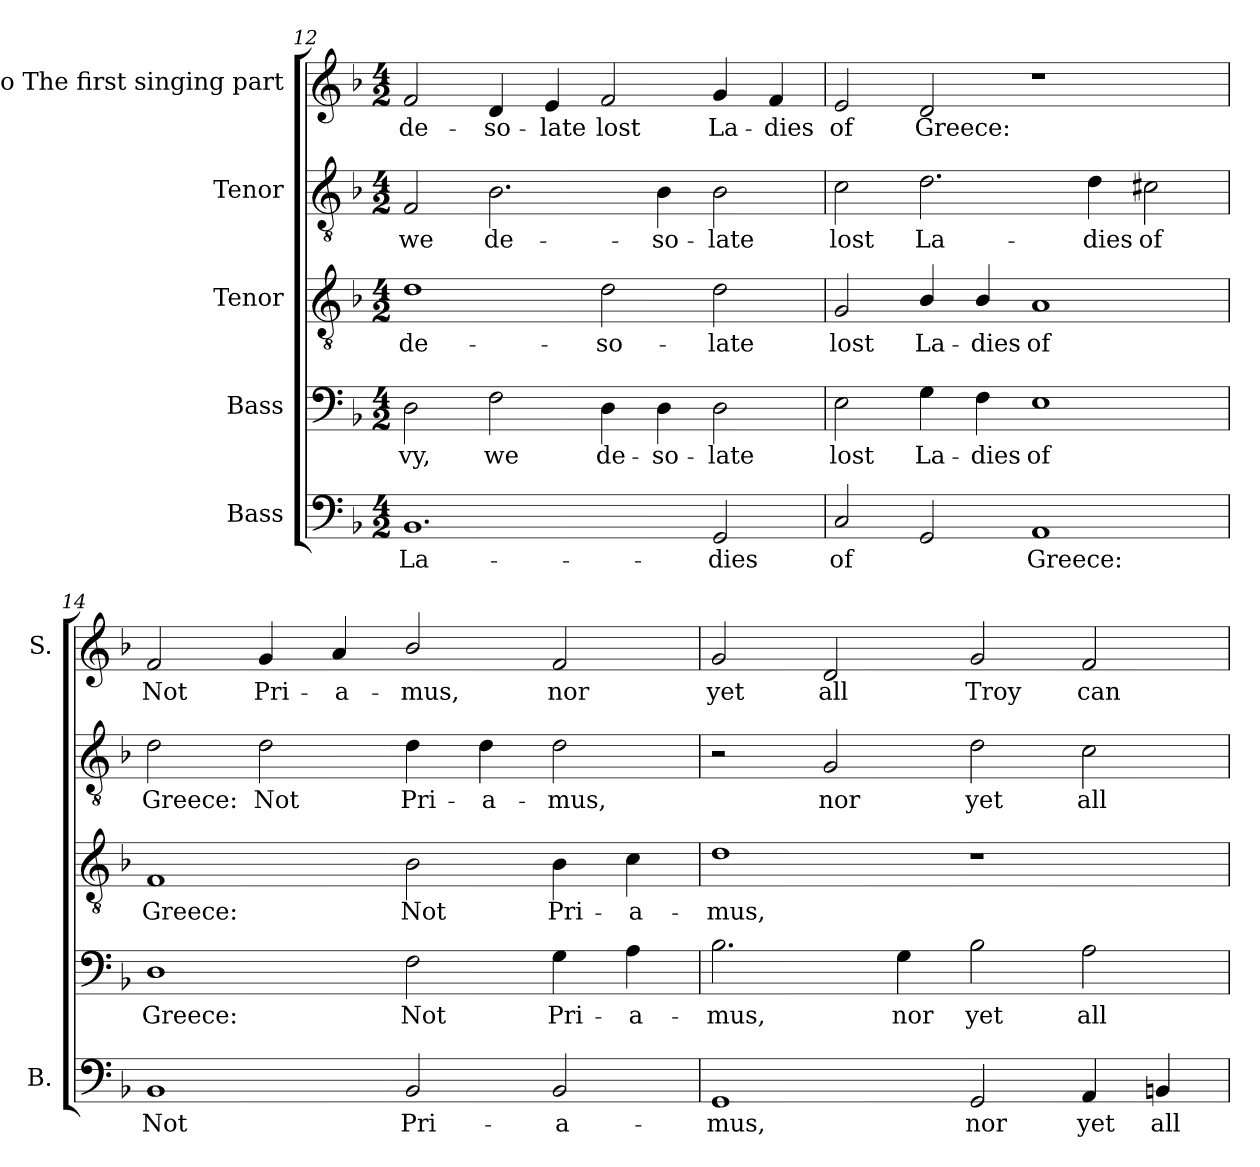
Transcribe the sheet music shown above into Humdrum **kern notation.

**kern	**text	**kern	**text	**kern	**text	**kern	**text	**kern	**text
*part5	*part5	*part4	*part4	*part3	*part3	*part2	*part2	*part1	*part1
*staff5	*staff5	*staff4	*staff4	*staff3	*staff3	*staff2	*staff2	*staff1	*staff1
*I"Bass	*	*I"Bass	*	*I"Tenor	*	*I"Tenor	*	*I"Alto The first singing part	*
*I'B.	*	*	*	*	*	*	*	*I'S.	*
*clefF4	*	*clefF4	*	*clefGv2	*	*clefGv2	*	*clefG2	*
*	*	*ITrd7c12	*	*ITrd7c12	*	*ITrd7c12	*	*	*
*k[b-]	*	*k[b-]	*	*k[b-]	*	*k[b-]	*	*k[b-]	*
*F:	*	*F:	*	*F:	*	*F:	*	*F:	*
*M4/2	*	*M4/2	*	*M4/2	*	*M4/2	*	*M4/2	*
=12	=12	=12	=12	=12	=12	=12	=12	=12	=12
!	!LO:LY:b:color=#000000	!	!	!	!	!	!	!	!
!	!	!	!LO:LY:b:color=#000000	!	!	!	!	!	!
!	!	!	!	!	!LO:LY:b:color=#000000	!	!	!	!
!	!	!	!	!	!	!	!LO:LY:b:color=#000000	!	!
!	!	!	!	!	!	!	!	!	!LO:LY:b:color=#000000
1.BB-i	La-	2DDi\	-vy,	1Di	de-	2FFi/	we	2fi/	de-
!	!	!	!LO:LY:b:color=#000000	!	!	!	!	!	!
!	!	!	!	!	!	!	!LO:LY:b:color=#000000	!	!
!	!	!	!	!	!	!	!	!	!LO:LY:b:color=#000000
.	.	2FFi\	we	.	.	2.BB-i\	de-	4di/	-so-
!	!	!	!	!	!	!	!	!	!LO:LY:b:color=#000000
.	.	.	.	.	.	.	.	4ei/	-late
!	!	!	!LO:LY:b:color=#000000	!	!	!	!	!	!
!	!	!	!	!	!LO:LY:b:color=#000000	!	!	!	!
!	!	!	!	!	!	!	!	!	!LO:LY:b:color=#000000
.	.	4DDi\	de-	2Di\	-so-	.	.	2fi/	lost
!	!	!	!LO:LY:b:color=#000000	!	!	!	!	!	!
!	!	!	!	!	!	!	!LO:LY:b:color=#000000	!	!
.	.	4DDi\	-so-	.	.	4BB-i\	-so-	.	.
!	!LO:LY:b:color=#000000	!	!	!	!	!	!	!	!
!	!	!	!LO:LY:b:color=#000000	!	!	!	!	!	!
!	!	!	!	!	!LO:LY:b:color=#000000	!	!	!	!
!	!	!	!	!	!	!	!LO:LY:b:color=#000000	!	!
!	!	!	!	!	!	!	!	!	!LO:LY:b:color=#000000
2GGi/	-dies	2DDi\	-late	2Di\	-late	2BB-i\	-late	4gi/	La-
!	!	!	!	!	!	!	!	!	!LO:LY:b:color=#000000
.	.	.	.	.	.	.	.	4fi/	-dies
=13	=13	=13	=13	=13	=13	=13	=13	=13	=13
!	!LO:LY:b:color=#000000	!	!	!	!	!	!	!	!
!	!	!	!LO:LY:b:color=#000000	!	!	!	!	!	!
!	!	!	!	!	!LO:LY:b:color=#000000	!	!	!	!
!	!	!	!	!	!	!	!LO:LY:b:color=#000000	!	!
!	!	!	!	!	!	!	!	!	!LO:LY:b:color=#000000
2Ci/	of	2EEi\	lost	2GGi/	lost	2Ci\	lost	2ei/	of
!	!	!	!LO:LY:b:color=#000000	!	!	!	!	!	!
!	!	!	!	!	!LO:LY:b:color=#000000	!	!	!	!
!	!	!	!	!	!	!	!LO:LY:b:color=#000000	!	!
!	!	!	!	!	!	!	!	!	!LO:LY:b:color=#000000
2GGi/	.	4GGi\	La-	4BB-i/	La-	2.Di\	La-	2di/	Greece:
!	!	!	!LO:LY:b:color=#000000	!	!	!	!	!	!
!	!	!	!	!	!LO:LY:b:color=#000000	!	!	!	!
.	.	4FFi\	-dies	4BB-i/	-dies	.	.	.	.
!	!LO:LY:b:color=#000000	!	!	!	!	!	!	!	!
!	!	!	!LO:LY:b:color=#000000	!	!	!	!	!	!
!	!	!	!	!	!LO:LY:b:color=#000000	!	!	!	!
1AAi	Greece:	1EEi	of	1AAi	of	.	.	1r	.
!	!	!	!	!	!	!	!LO:LY:b:color=#000000	!	!
.	.	.	.	.	.	4Di\	-dies	.	.
!	!	!	!	!	!	!	!LO:LY:b:color=#000000	!	!
.	.	.	.	.	.	2C#Xi\	of	.	.
!!LO:LB:g=z
=14	=14	=14	=14	=14	=14	=14	=14	=14	=14
!	!LO:LY:b:color=#000000	!	!	!	!	!	!	!	!
!	!	!	!LO:LY:b:color=#000000	!	!	!	!	!	!
!	!	!	!	!	!LO:LY:b:color=#000000	!	!	!	!
!	!	!	!	!	!	!	!LO:LY:b:color=#000000	!	!
!	!	!	!	!	!	!	!	!	!LO:LY:b:color=#000000
1BB-i	Not	1DDi	Greece:	1FFi	Greece:	2Di\	Greece:	2fi/	Not
!	!	!	!	!	!	!	!LO:LY:b:color=#000000	!	!
!	!	!	!	!	!	!	!	!	!LO:LY:b:color=#000000
.	.	.	.	.	.	2Di\	Not	4gi/	Pri-
!	!	!	!	!	!	!	!	!	!LO:LY:b:color=#000000
.	.	.	.	.	.	.	.	4ai/	-a-
!	!LO:LY:b:color=#000000	!	!	!	!	!	!	!	!
!	!	!	!LO:LY:b:color=#000000	!	!	!	!	!	!
!	!	!	!	!	!LO:LY:b:color=#000000	!	!	!	!
!	!	!	!	!	!	!	!LO:LY:b:color=#000000	!	!
!	!	!	!	!	!	!	!	!	!LO:LY:b:color=#000000
2BB-i/	Pri-	2FFi\	Not	2BB-i\	Not	4Di\	Pri-	2b-i/	-mus,
!	!	!	!	!	!	!	!LO:LY:b:color=#000000	!	!
.	.	.	.	.	.	4Di\	-a-	.	.
!	!LO:LY:b:color=#000000	!	!	!	!	!	!	!	!
!	!	!	!LO:LY:b:color=#000000	!	!	!	!	!	!
!	!	!	!	!	!LO:LY:b:color=#000000	!	!	!	!
!	!	!	!	!	!	!	!LO:LY:b:color=#000000	!	!
!	!	!	!	!	!	!	!	!	!LO:LY:b:color=#000000
2BB-i/	-a-	4GGi\	Pri-	4BB-i\	Pri-	2Di\	-mus,	2fi/	nor
!	!	!	!LO:LY:b:color=#000000	!	!	!	!	!	!
!	!	!	!	!	!LO:LY:b:color=#000000	!	!	!	!
.	.	4AAi\	-a-	4Ci\	-a-	.	.	.	.
=15	=15	=15	=15	=15	=15	=15	=15	=15	=15
!	!LO:LY:b:color=#000000	!	!	!	!	!	!	!	!
!	!	!	!LO:LY:b:color=#000000	!	!	!	!	!	!
!	!	!	!	!	!LO:LY:b:color=#000000	!	!	!	!
!	!	!	!	!	!	!	!	!	!LO:LY:b:color=#000000
1GGi	-mus,	2.BB-i\	-mus,	1Di	-mus,	2r	.	2gi/	yet
!	!	!	!	!	!	!	!LO:LY:b:color=#000000	!	!
!	!	!	!	!	!	!	!	!	!LO:LY:b:color=#000000
.	.	.	.	.	.	2GGi/	nor	2di/	all
!	!	!	!LO:LY:b:color=#000000	!	!	!	!	!	!
.	.	4GGi\	nor	.	.	.	.	.	.
!	!LO:LY:b:color=#000000	!	!	!	!	!	!	!	!
!	!	!	!LO:LY:b:color=#000000	!	!	!	!	!	!
!	!	!	!	!	!	!	!LO:LY:b:color=#000000	!	!
!	!	!	!	!	!	!	!	!	!LO:LY:b:color=#000000
2GGi/	nor	2BB-i\	yet	1r	.	2Di\	yet	2gi/	Troy
!	!LO:LY:b:color=#000000	!	!	!	!	!	!	!	!
!	!	!	!LO:LY:b:color=#000000	!	!	!	!	!	!
!	!	!	!	!	!	!	!LO:LY:b:color=#000000	!	!
!	!	!	!	!	!	!	!	!	!LO:LY:b:color=#000000
4AAi/	yet	2AAi\	all	.	.	2Ci\	all	2fi/	can
!	!LO:LY:b:color=#000000	!	!	!	!	!	!	!	!
4BBni/	all	.	.	.	.	.	.	.	.
=	=	=	=	=	=	=	=	=	=
*-	*-	*-	*-	*-	*-	*-	*-	*-	*-
